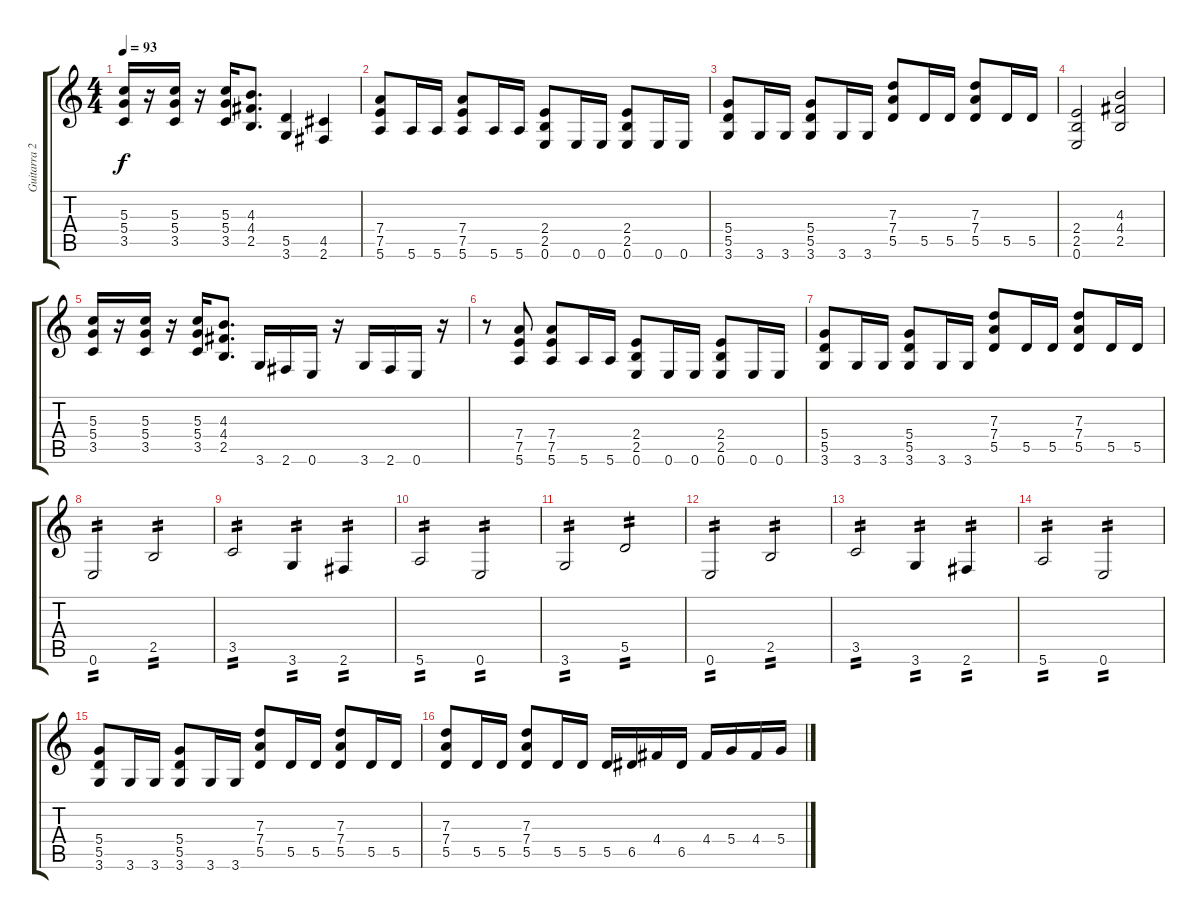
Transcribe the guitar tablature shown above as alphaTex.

\track ("Guitarra 2" "Guitarra 2") {instrument overdrivenguitar}
\staff {score tabs}
\tuning (E4 B3 G3 D3 A2 E2) {hide}
\ts (4 4)
\tempo 93
\clef g2
\ks c
(5.3 5.4 3.5).16{dy f} r.16 (5.3 5.4 3.5).16 r.16 (5.3 5.4 3.5).16 (4.3 4.4 2.5).8{d} (5.5 3.6).4 (4.5 2.6).4 |
(7.4 7.5 5.6).8 5.6.16 5.6.16 (7.4 7.5 5.6).8 5.6.16 5.6.16 (2.4 2.5 0.6).8 0.6.16 0.6.16 (2.4 2.5 0.6).8 0.6.16 0.6.16 |
(5.4 5.5 3.6).8 3.6.16 3.6.16 (5.4 5.5 3.6).8 3.6.16 3.6.16 (7.3 7.4 5.5).8 5.5.16 5.5.16 (7.3 7.4 5.5).8 5.5.16 5.5.16 |
(2.4 2.5 0.6).2 (4.3 4.4 2.5).2 |
(5.3 5.4 3.5).16 r.16 (5.3 5.4 3.5).16 r.16 (5.3 5.4 3.5).16 (4.3 4.4 2.5).8{d} 3.6.16 2.6.16 0.6.16 r.16 3.6.16 2.6.16 0.6.16 r.16 |
r.8 (7.4 7.5 5.6).8 (7.4 7.5 5.6).8 5.6.16 5.6.16 (2.4 2.5 0.6).8 0.6.16 0.6.16 (2.4 2.5 0.6).8 0.6.16 0.6.16 |
(5.4 5.5 3.6).8 3.6.16 3.6.16 (5.4 5.5 3.6).8 3.6.16 3.6.16 (7.3 7.4 5.5).8 5.5.16 5.5.16 (7.3 7.4 5.5).8 5.5.16 5.5.16 |
0.6.2{tp 2 volume 16} 2.5.2{tp 2} |
3.5.2{tp 2} 3.6.4{tp 2} 2.6.4{tp 2} |
5.6.2{tp 2} 0.6.2{tp 2} |
3.6.2{tp 2} 5.5.2{tp 2} |
0.6.2{tp 2} 2.5.2{tp 2} |
3.5.2{tp 2} 3.6.4{tp 2} 2.6.4{tp 2} |
5.6.2{tp 2} 0.6.2{tp 2} |
(5.4 5.5 3.6).8{volume 11} 3.6.16 3.6.16 (5.4 5.5 3.6).8 3.6.16 3.6.16 (7.3 7.4 5.5).8 5.5.16 5.5.16 (7.3 7.4 5.5).8 5.5.16 5.5.16 |
(7.3 7.4 5.5).8 5.5.16 5.5.16 (7.3 7.4 5.5).8 5.5.16{volume 14} 5.5.16 5.5.16 6.5.16 4.4.16 6.5.16 4.4.16 5.4.16 4.4.16 5.4.16
